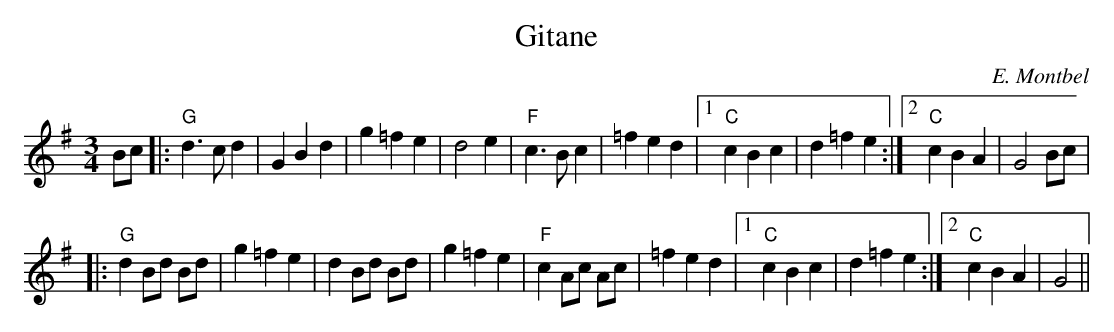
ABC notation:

X:1
T:Gitane
C:E. Montbel
M:3/4
L:1/8
E:10
K:G
Bc|:"G"d3 c d2|G2 B2 d2|g2 =f2 e2|d4 e2|\
"F"c3 B c2|=f2 e2 d2|1 "C"c2 B2 c2|d2 =f2 e2:|2 "C"c2 B2 A2|G4 Bc|*
|:"G"d2 Bd Bd|g2 =f2 e2|d2 Bd Bd|g2 =f2 e2|\
"F"c2 Ac Ac|=f2 e2 d2|1 "C"c2 B2 c2|d2 =f2 e2:|2 "C"c2 B2 A2|G4||**
